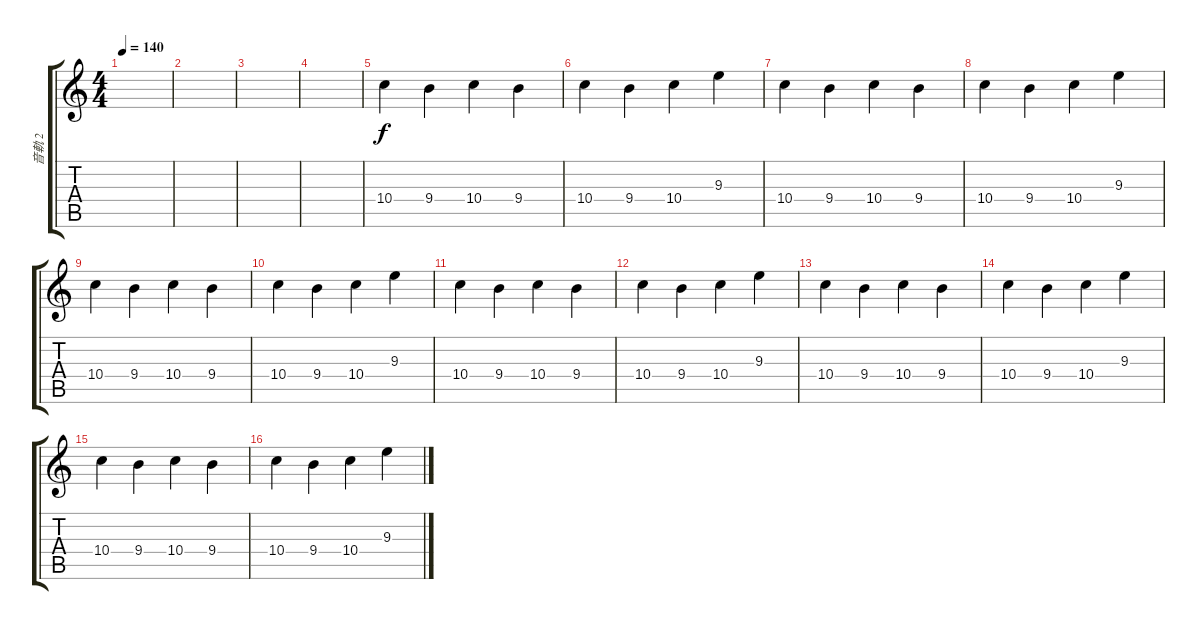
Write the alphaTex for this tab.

\track ("音軌 2" "音軌 2") {instrument electricguitarjazz}
\staff {score tabs}
\tuning (E4 B3 G3 D3 A2 E2) {hide}
\ts (4 4)
\tempo 140
\clef g2
\ks c
|
|
|
|
10.4.4 9.4.4 10.4.4 9.4.4 |
10.4.4 9.4.4 10.4.4 9.3.4 |
10.4.4 9.4.4 10.4.4 9.4.4 |
10.4.4 9.4.4 10.4.4 9.3.4 |
10.4.4 9.4.4 10.4.4 9.4.4 |
10.4.4 9.4.4 10.4.4 9.3.4 |
10.4.4 9.4.4 10.4.4 9.4.4 |
10.4.4 9.4.4 10.4.4 9.3.4 |
10.4.4 9.4.4 10.4.4 9.4.4 |
10.4.4 9.4.4 10.4.4 9.3.4 |
10.4.4 9.4.4 10.4.4 9.4.4 |
10.4.4 9.4.4 10.4.4 9.3.4
